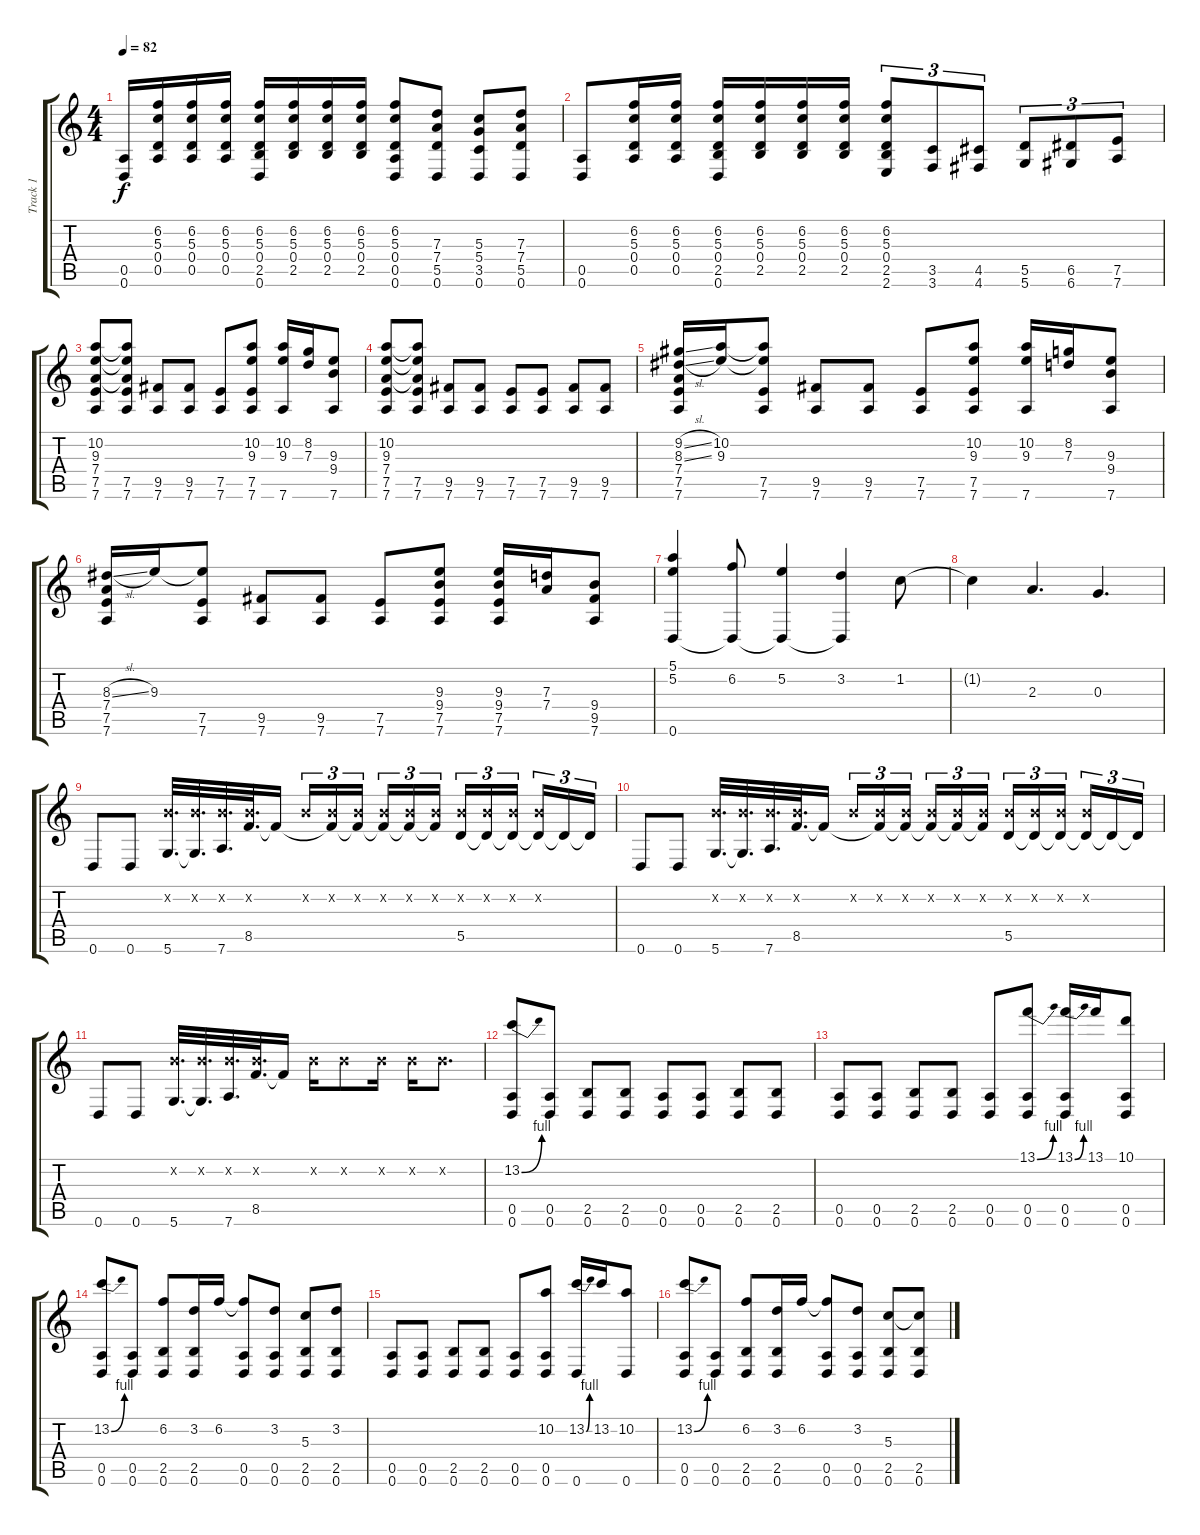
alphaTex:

\track ("Track 1" "Track 1") {instrument acousticguitarsteel}
\staff {score tabs}
\tuning (E4 B3 G3 D3 A2 D2) {hide}
\ts (4 4)
\tempo 82
\clef g2
\ks c
(0.5 0.6).16{dy f} (6.2 5.3 0.4 0.5).16 (6.2 5.3 0.4 0.5).16 (6.2 5.3 0.4 0.5).16 (6.2 5.3 0.4 2.5 0.6).16 (6.2 5.3 0.4 2.5).16 (6.2 5.3 0.4 2.5).16 (6.2 5.3 0.4 2.5).16 (6.2 5.3 0.4 0.5 0.6).8 (7.3 7.4 5.5 0.6).8 (5.3 5.4 3.5 0.6).8 (7.3 7.4 5.5 0.6).8 |
(0.5 0.6).8 (6.2 5.3 0.4 0.5).16 (6.2 5.3 0.4 0.5).16 (6.2 5.3 0.4 2.5 0.6).16 (6.2 5.3 0.4 2.5).16 (6.2 5.3 0.4 2.5).16 (6.2 5.3 0.4 2.5).16 (6.2 5.3 0.4 2.5 2.6).8{tu (3 2)} (3.5 3.6).8{tu (3 2)} (4.5 4.6).8{tu (3 2)} (5.5 5.6).8{tu (3 2)} (6.5 6.6).8{tu (3 2)} (7.5 7.6).8{tu (3 2)} |
(10.2 9.3 7.4 7.5 7.6).8 (10.2{t} 9.3{t} 7.4{t} 7.5 7.6).8 (9.5 7.6).8 (9.5 7.6).8 (7.5 7.6).8 (10.2 9.3 7.5 7.6).8 (10.2 9.3 7.6).16 (8.2 7.3).16 (9.3 9.4 7.6).8 |
(10.2 9.3 7.4 7.5 7.6).8 (10.2{t} 9.3{t} 7.4{t} 7.5 7.6).8 (9.5 7.6).8 (9.5 7.6).8 (7.5 7.6).8 (7.5 7.6).8 (9.5 7.6).8 (9.5 7.6).8 |
(9.2{sl} 8.3{sl} 7.4 7.5 7.6).16 (10.2 9.3).16 (10.2{t} 9.3{t} 7.5 7.6).8 (9.5 7.6).8 (9.5 7.6).8 (7.5 7.6).8 (10.2 9.3 7.5 7.6).8 (10.2 9.3 7.6).16 (8.2 7.3).16 (9.3 9.4 7.6).8 |
(8.3{sl} 7.4 7.5 7.6).16 9.3.16 (9.3{t} 7.5 7.6).8 (9.5 7.6).8 (9.5 7.6).8 (7.5 7.6).8 (9.3 9.4 7.5 7.6).8 (9.3 9.4 7.5 7.6).16 (7.3 7.4).16 (9.4 9.5 7.6).8 |
(5.1 5.2 0.6).4 (6.2 0.6{t}).8 (5.2 0.6{t}).4 (3.2 0.6{t}).4 1.2.8 |
1.2{t}.4 2.3.4{d} 0.3.4{d} |
0.6.8 0.6.8 (0.2{x} 5.6).32{d} (0.2{x} 5.6{t}).32{d} (0.2{x} 7.6).32{d} (0.2{x} 8.5).32{d} 8.5{t}.16 0.2{x}.16{tu (3 2)} (0.2{x} 8.5{t}).16{tu (3 2)} (0.2{x} 8.5{t}).16{tu (3 2) beam splitsecondary} (0.2{x} 8.5{t}).16{tu (3 2)} (0.2{x} 8.5{t}).16{tu (3 2)} (0.2{x} 8.5{t}).16{tu (3 2)} (0.2{x} 5.5).16{tu (3 2)} (0.2{x} 5.5{t}).16{tu (3 2)} (0.2{x} 5.5{t}).16{tu (3 2) beam splitsecondary} (0.2{x} 5.5{t}).16{tu (3 2)} 5.5{t}.16{tu (3 2)} 5.5{t}.16{tu (3 2)} |
0.6.8 0.6.8 (0.2{x} 5.6).32{d} (0.2{x} 5.6{t}).32{d} (0.2{x} 7.6).32{d} (0.2{x} 8.5).32{d} 8.5{t}.16 0.2{x}.16{tu (3 2)} (0.2{x} 8.5{t}).16{tu (3 2)} (0.2{x} 8.5{t}).16{tu (3 2) beam splitsecondary} (0.2{x} 8.5{t}).16{tu (3 2)} (0.2{x} 8.5{t}).16{tu (3 2)} (0.2{x} 8.5{t}).16{tu (3 2)} (0.2{x} 5.5).16{tu (3 2)} (0.2{x} 5.5{t}).16{tu (3 2)} (0.2{x} 5.5{t}).16{tu (3 2) beam splitsecondary} (0.2{x} 5.5{t}).16{tu (3 2)} 5.5{t}.16{tu (3 2)} 5.5{t}.16{tu (3 2)} |
0.6.8 0.6.8 (0.2{x} 5.6).32{d} (0.2{x} 5.6{t}).32{d} (0.2{x} 7.6).32{d} (0.2{x} 8.5).32{d} 8.5{t}.16 0.2{x}.16 0.2{x}.8 0.2{x}.16 0.2{x}.16 0.2{x}.8{d} |
(13.2{be (bend 0 0 60 4)} 0.5 0.6).8 (0.5 0.6).8 (2.5 0.6).8 (2.5 0.6).8 (0.5 0.6).8 (0.5 0.6).8 (2.5 0.6).8 (2.5 0.6).8 |
(0.5 0.6).8 (0.5 0.6).8 (2.5 0.6).8 (2.5 0.6).8 (0.5 0.6).8 (13.1{be (bend 0 0 60 4)} 0.5 0.6).8 (13.1{be (bend 0 0 60 4)} 0.5 0.6).16 13.1.16 (10.1 0.5 0.6).8 |
(13.2{be (bend 0 0 60 4)} 0.5 0.6).8 (0.5 0.6).8 (6.2 2.5 0.6).8 (3.2 2.5 0.6).16 6.2.16 (6.2{t} 0.5 0.6).8 (3.2 0.5 0.6).8 (5.3 2.5 0.6).8 (3.2 2.5 0.6).8 |
(0.5 0.6).8 (0.5 0.6).8 (2.5 0.6).8 (2.5 0.6).8 (0.5 0.6).8 (10.2 0.5 0.6).8 (13.2{be (bend 0 0 60 4)} 0.6).16 13.2.16 (10.2 0.6).8 |
(13.2{be (bend 0 0 60 4)} 0.5 0.6).8 (0.5 0.6).8 (6.2 2.5 0.6).8 (3.2 2.5 0.6).16 6.2.16 (6.2{t} 0.5 0.6).8 (3.2 0.5 0.6).8 (5.3 2.5 0.6).8 (5.3{t} 2.5 0.6).8
